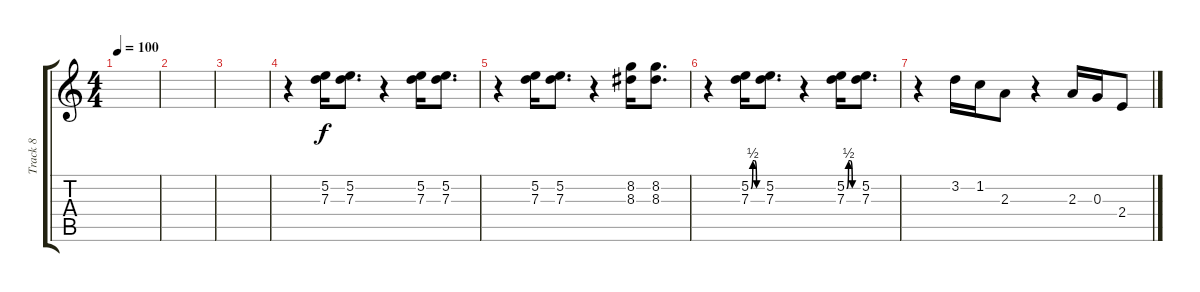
\track ("Track 8" "Track 8") {instrument distortionguitar}
\staff {score tabs}
\tuning (E4 B3 G3 D3 A2 E2) {hide}
\ts (4 4)
\tempo 100
\clef g2
\ks c
|
|
|
r.4 (5.2 7.3).16 (5.2 7.3).8{d} r.4 (5.2 7.3).16 (5.2 7.3).8{d} |
r.4 (5.2 7.3).16 (5.2 7.3).8{d} r.4 (8.2 8.3).16 (8.2 8.3).8{d} |
r.4 (5.2{be (custom 0 0 10 2 20 2 30 0 60 0)} 7.3).16 (5.2 7.3).8{d} r.4 (5.2{be (custom 0 0 10 2 20 2 30 0 60 0)} 7.3).16 (5.2 7.3).8{d} |
r.4 3.2.16 1.2.16 2.3.8 r.4 2.3.16 0.3.16 2.4.8
